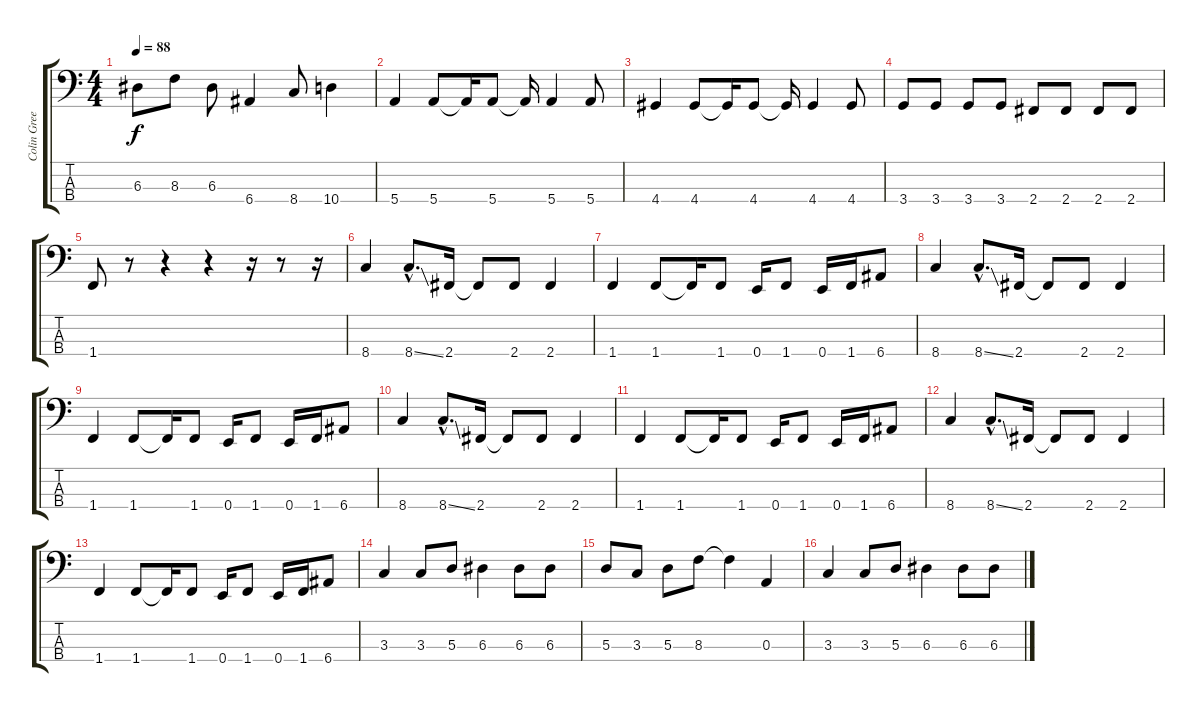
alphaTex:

\track ("Colin Greenwood" "Colin Gree") {instrument electricbassfinger}
\staff {score tabs}
\tuning (G2 D2 A1 E1) {hide}
\ts (4 4)
\tempo 88
\clef f4
\ks c
6.3.8{dy f} 8.3.8 6.3.8 6.4.4 8.4.8 10.4.4 |
5.4.4 5.4.8 5.4{t}.16 5.4.8 5.4{t}.16 5.4.4 5.4.8 |
4.4.4 4.4.8 4.4{t}.16 4.4.8 4.4{t}.16 4.4.4 4.4.8 |
3.4.8 3.4.8 3.4.8 3.4.8 2.4.8 2.4.8 2.4.8 2.4.8 |
1.4.8 r.8 r.4 r.4 r.16 r.8 r.16 |
8.4.4 8.4{ss hac}.8{d} 2.4.16 2.4{t}.8 2.4.8 2.4.4 |
1.4.4 1.4.8 1.4{t}.16 1.4.8 0.4.16 1.4.8 0.4.16 1.4.16 6.4.8 |
8.4.4 8.4{ss hac}.8{d} 2.4.16 2.4{t}.8 2.4.8 2.4.4 |
1.4.4 1.4.8 1.4{t}.16 1.4.8 0.4.16 1.4.8 0.4.16 1.4.16 6.4.8 |
8.4.4 8.4{ss hac}.8{d} 2.4.16 2.4{t}.8 2.4.8 2.4.4 |
1.4.4 1.4.8 1.4{t}.16 1.4.8 0.4.16 1.4.8 0.4.16 1.4.16 6.4.8 |
8.4.4 8.4{ss hac}.8{d} 2.4.16 2.4{t}.8 2.4.8 2.4.4 |
1.4.4 1.4.8 1.4{t}.16 1.4.8 0.4.16 1.4.8 0.4.16 1.4.16 6.4.8 |
3.3.4 3.3.8 5.3.8 6.3.4 6.3.8 6.3.8 |
5.3.8 3.3.8 5.3.8 8.3.8 8.3{t}.4 0.3.4 |
3.3.4 3.3.8 5.3.8 6.3.4 6.3.8 6.3.8
